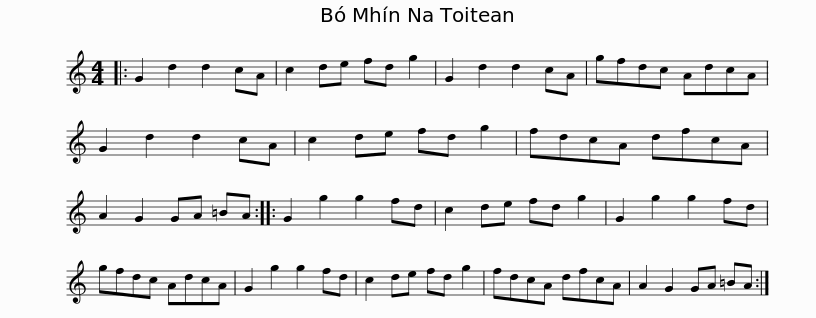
X:1
L:1/8
M:4/4
I:linebreak $
K:C
V:1 treble
V:1
|: G2 d2 d2 cA | c2 de fd g2 | G2 d2 d2 cA | gfdc AdcA | G2 d2 d2 cA | %5
 c2 de fd g2 | fdcA dfcA |$ A2 G2 GA =BA :: G2 g2 g2 fd | c2 de fd g2 | %10
 G2 g2 g2 fd | gfdc AdcA | G2 g2 g2 fd | c2 de fd g2 |$ fdcA dfcA | %15
 A2 G2 GA =BA :| %16
